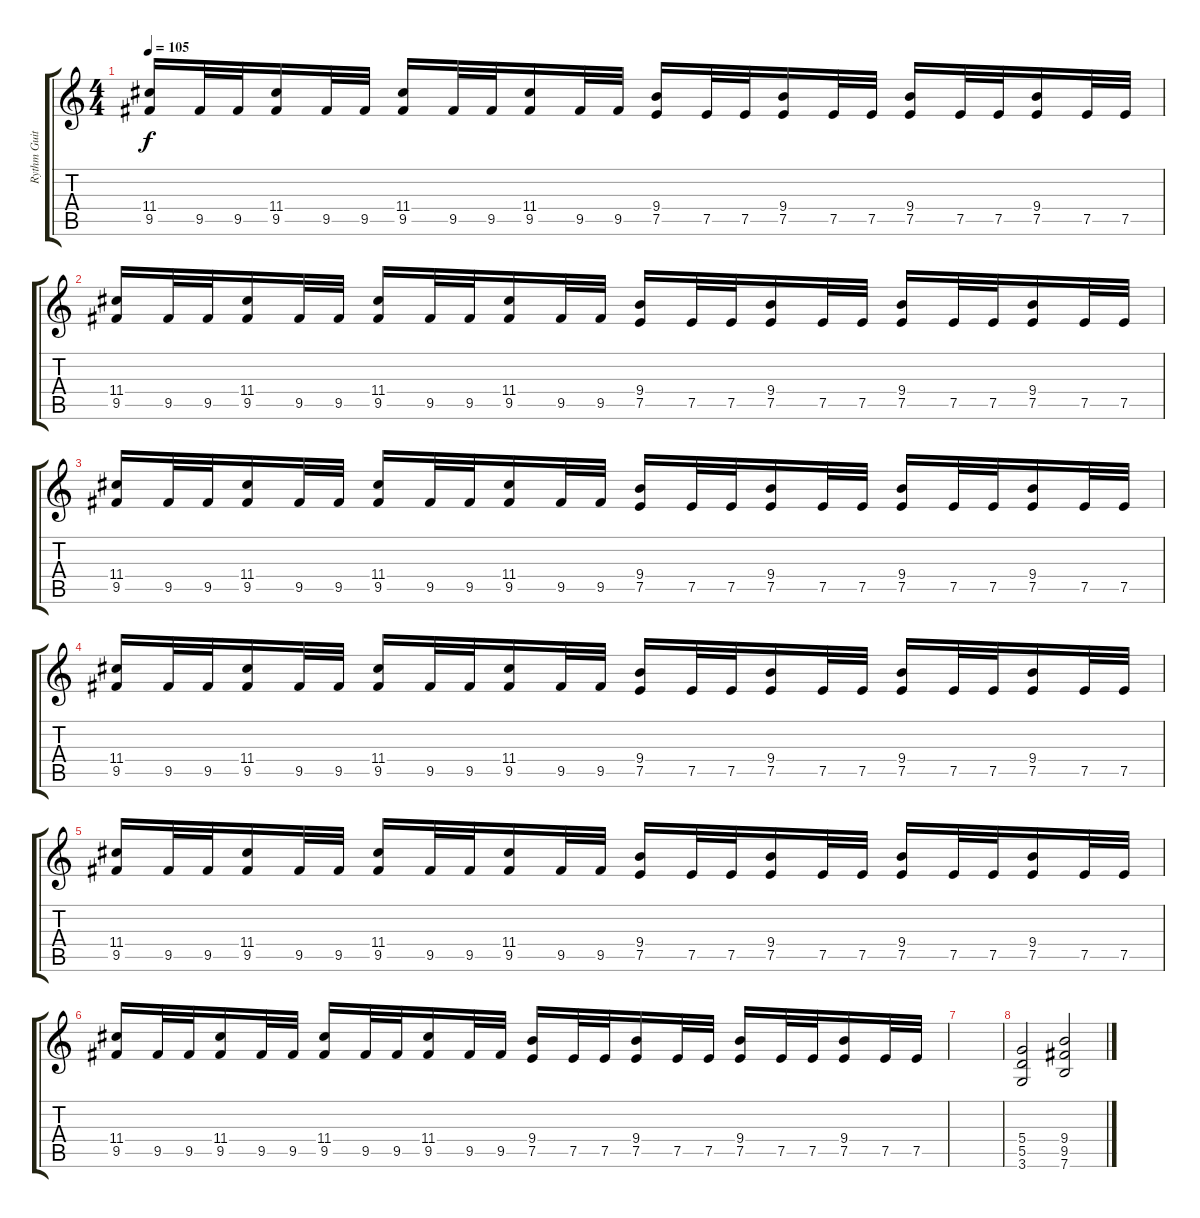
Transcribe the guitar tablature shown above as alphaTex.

\track ("Rythm Guitar" "Rythm Guit") {instrument distortionguitar}
\staff {score tabs}
\tuning (E4 B3 G3 D3 A2 E2) {hide}
\ts (4 4)
\tempo 105
\clef g2
\ks c
(11.4 9.5).16{dy f} 9.5.32 9.5.32 (11.4 9.5).16 9.5.32 9.5.32 (11.4 9.5).16 9.5.32 9.5.32 (11.4 9.5).16 9.5.32 9.5.32 (9.4 7.5).16 7.5.32 7.5.32 (9.4 7.5).16 7.5.32 7.5.32 (9.4 7.5).16 7.5.32 7.5.32 (9.4 7.5).16 7.5.32 7.5.32 |
(11.4 9.5).16 9.5.32 9.5.32 (11.4 9.5).16 9.5.32 9.5.32 (11.4 9.5).16 9.5.32 9.5.32 (11.4 9.5).16 9.5.32 9.5.32 (9.4 7.5).16 7.5.32 7.5.32 (9.4 7.5).16 7.5.32 7.5.32 (9.4 7.5).16 7.5.32 7.5.32 (9.4 7.5).16 7.5.32 7.5.32 |
(11.4 9.5).16 9.5.32 9.5.32 (11.4 9.5).16 9.5.32 9.5.32 (11.4 9.5).16 9.5.32 9.5.32 (11.4 9.5).16 9.5.32 9.5.32 (9.4 7.5).16 7.5.32 7.5.32 (9.4 7.5).16 7.5.32 7.5.32 (9.4 7.5).16 7.5.32 7.5.32 (9.4 7.5).16 7.5.32 7.5.32 |
(11.4 9.5).16 9.5.32 9.5.32 (11.4 9.5).16 9.5.32 9.5.32 (11.4 9.5).16 9.5.32 9.5.32 (11.4 9.5).16 9.5.32 9.5.32 (9.4 7.5).16 7.5.32 7.5.32 (9.4 7.5).16 7.5.32 7.5.32 (9.4 7.5).16 7.5.32 7.5.32 (9.4 7.5).16 7.5.32 7.5.32 |
(11.4 9.5).16 9.5.32 9.5.32 (11.4 9.5).16 9.5.32 9.5.32 (11.4 9.5).16 9.5.32 9.5.32 (11.4 9.5).16 9.5.32 9.5.32 (9.4 7.5).16 7.5.32 7.5.32 (9.4 7.5).16 7.5.32 7.5.32 (9.4 7.5).16 7.5.32 7.5.32 (9.4 7.5).16 7.5.32 7.5.32 |
(11.4 9.5).16 9.5.32 9.5.32 (11.4 9.5).16 9.5.32 9.5.32 (11.4 9.5).16 9.5.32 9.5.32 (11.4 9.5).16 9.5.32 9.5.32 (9.4 7.5).16 7.5.32 7.5.32 (9.4 7.5).16 7.5.32 7.5.32 (9.4 7.5).16 7.5.32 7.5.32 (9.4 7.5).16 7.5.32 7.5.32 |
|
(5.4 5.5 3.6).2 (9.4 9.5 7.6).2
